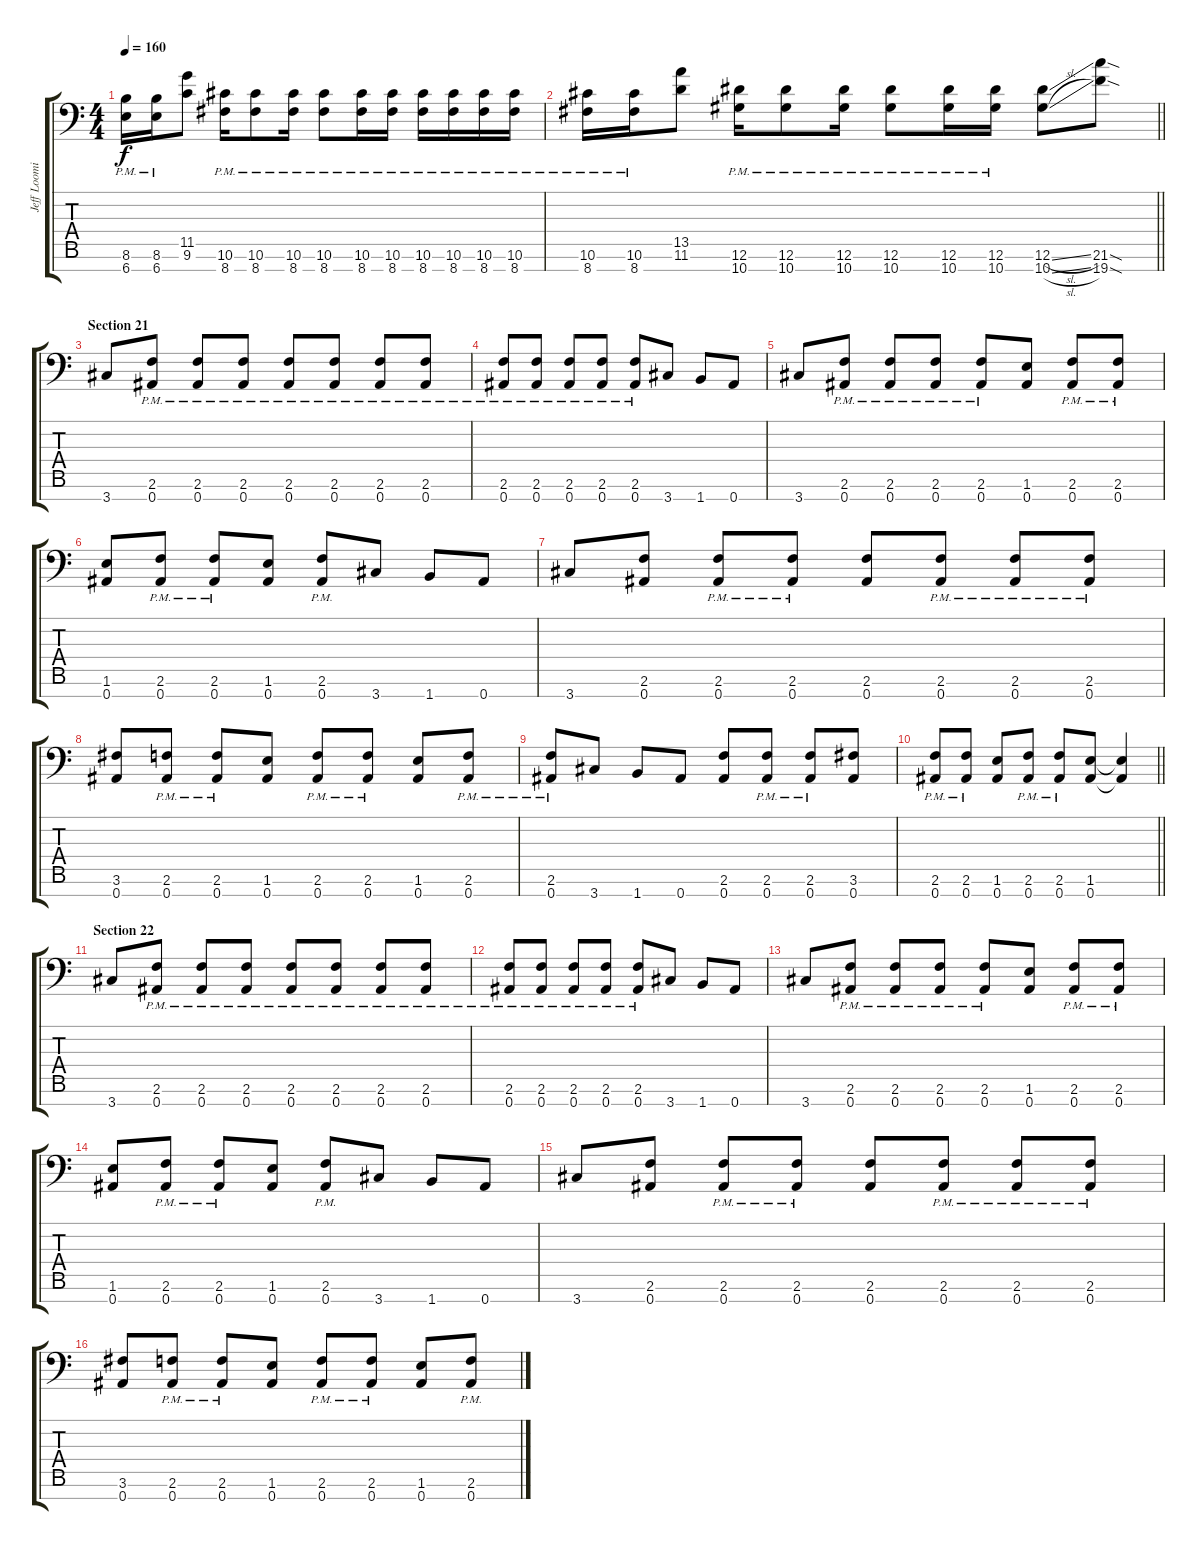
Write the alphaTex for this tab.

\track ("Jeff Loomis - rhythm guitar (left)" "Jeff Loomi") {instrument distortionguitar}
\staff {score tabs}
\tuning (Eb4 Bb3 Gb3 Db3 Ab2 Eb2 Bb1) {hide}
\ts (4 4)
\tempo 160
\clef f4
\ks c
(8.6{pm} 6.7{pm}).16{dy f} (8.6{pm} 6.7{pm}).16 (11.5 9.6).8 (10.6{pm} 8.7{pm}).16 (10.6{pm} 8.7{pm}).8 (10.6{pm} 8.7{pm}).16 (10.6{pm} 8.7{pm}).8 (10.6{pm} 8.7{pm}).16 (10.6{pm} 8.7{pm}).16 (10.6{pm} 8.7{pm}).16 (10.6{pm} 8.7{pm}).16 (10.6{pm} 8.7{pm}).16 (10.6{pm} 8.7{pm}).16 |
\barLineRight lightlight
(10.6{pm} 8.7{pm}).16 (10.6{pm} 8.7{pm}).16 (13.5 11.6).8 (12.6{pm} 10.7{pm}).16 (12.6{pm} 10.7{pm}).8 (12.6{pm} 10.7{pm}).16 (12.6{pm} 10.7{pm}).8 (12.6{pm} 10.7{pm}).16 (12.6{pm} 10.7{pm}).16 (12.6{sl} 10.7{sl}).8 (21.6{sod} 19.7{sod}).8 |
\section ("" "Section 21")
3.7.8 (2.6{pm} 0.7{pm}).8 (2.6{pm} 0.7{pm}).8 (2.6{pm} 0.7{pm}).8 (2.6{pm} 0.7{pm}).8 (2.6{pm} 0.7{pm}).8 (2.6{pm} 0.7{pm}).8 (2.6{pm} 0.7{pm}).8 |
(2.6{pm} 0.7{pm}).8 (2.6{pm} 0.7{pm}).8 (2.6{pm} 0.7{pm}).8 (2.6{pm} 0.7{pm}).8 (2.6{pm} 0.7{pm}).8 3.7.8 1.7.8 0.7.8 |
3.7.8 (2.6{pm} 0.7{pm}).8 (2.6{pm} 0.7{pm}).8 (2.6{pm} 0.7{pm}).8 (2.6{pm} 0.7{pm}).8 (1.6 0.7).8 (2.6{pm} 0.7{pm}).8 (2.6{pm} 0.7{pm}).8 |
(1.6 0.7).8 (2.6{pm} 0.7{pm}).8 (2.6{pm} 0.7{pm}).8 (1.6 0.7).8 (2.6{pm} 0.7{pm}).8 3.7.8 1.7.8 0.7.8 |
3.7.8 (2.6 0.7).8 (2.6{pm} 0.7{pm}).8 (2.6{pm} 0.7{pm}).8 (2.6 0.7).8 (2.6{pm} 0.7{pm}).8 (2.6{pm} 0.7{pm}).8 (2.6{pm} 0.7{pm}).8 |
(3.6 0.7).8 (2.6{pm} 0.7{pm}).8 (2.6{pm} 0.7{pm}).8 (1.6 0.7).8 (2.6{pm} 0.7{pm}).8 (2.6{pm} 0.7{pm}).8 (1.6 0.7).8 (2.6{pm} 0.7{pm}).8 |
(2.6{pm} 0.7{pm}).8 3.7.8 1.7.8 0.7.8 (2.6 0.7).8 (2.6{pm} 0.7{pm}).8 (2.6{pm} 0.7{pm}).8 (3.6 0.7).8 |
\barLineRight lightlight
(2.6{pm} 0.7{pm}).8 (2.6{pm} 0.7{pm}).8 (1.6 0.7).8 (2.6{pm} 0.7{pm}).8 (2.6{pm} 0.7{pm}).8 (1.6 0.7).8 (1.6{t} 0.7{t}).4 |
\section ("" "Section 22")
3.7.8 (2.6{pm} 0.7{pm}).8 (2.6{pm} 0.7{pm}).8 (2.6{pm} 0.7{pm}).8 (2.6{pm} 0.7{pm}).8 (2.6{pm} 0.7{pm}).8 (2.6{pm} 0.7{pm}).8 (2.6{pm} 0.7{pm}).8 |
(2.6{pm} 0.7{pm}).8 (2.6{pm} 0.7{pm}).8 (2.6{pm} 0.7{pm}).8 (2.6{pm} 0.7{pm}).8 (2.6{pm} 0.7{pm}).8 3.7.8 1.7.8 0.7.8 |
3.7.8 (2.6{pm} 0.7{pm}).8 (2.6{pm} 0.7{pm}).8 (2.6{pm} 0.7{pm}).8 (2.6{pm} 0.7{pm}).8 (1.6 0.7).8 (2.6{pm} 0.7{pm}).8 (2.6{pm} 0.7{pm}).8 |
(1.6 0.7).8 (2.6{pm} 0.7{pm}).8 (2.6{pm} 0.7{pm}).8 (1.6 0.7).8 (2.6{pm} 0.7{pm}).8 3.7.8 1.7.8 0.7.8 |
3.7.8 (2.6 0.7).8 (2.6{pm} 0.7{pm}).8 (2.6{pm} 0.7{pm}).8 (2.6 0.7).8 (2.6{pm} 0.7{pm}).8 (2.6{pm} 0.7{pm}).8 (2.6{pm} 0.7{pm}).8 |
(3.6 0.7).8 (2.6{pm} 0.7{pm}).8 (2.6{pm} 0.7{pm}).8 (1.6 0.7).8 (2.6{pm} 0.7{pm}).8 (2.6{pm} 0.7{pm}).8 (1.6 0.7).8 (2.6{pm} 0.7{pm}).8
